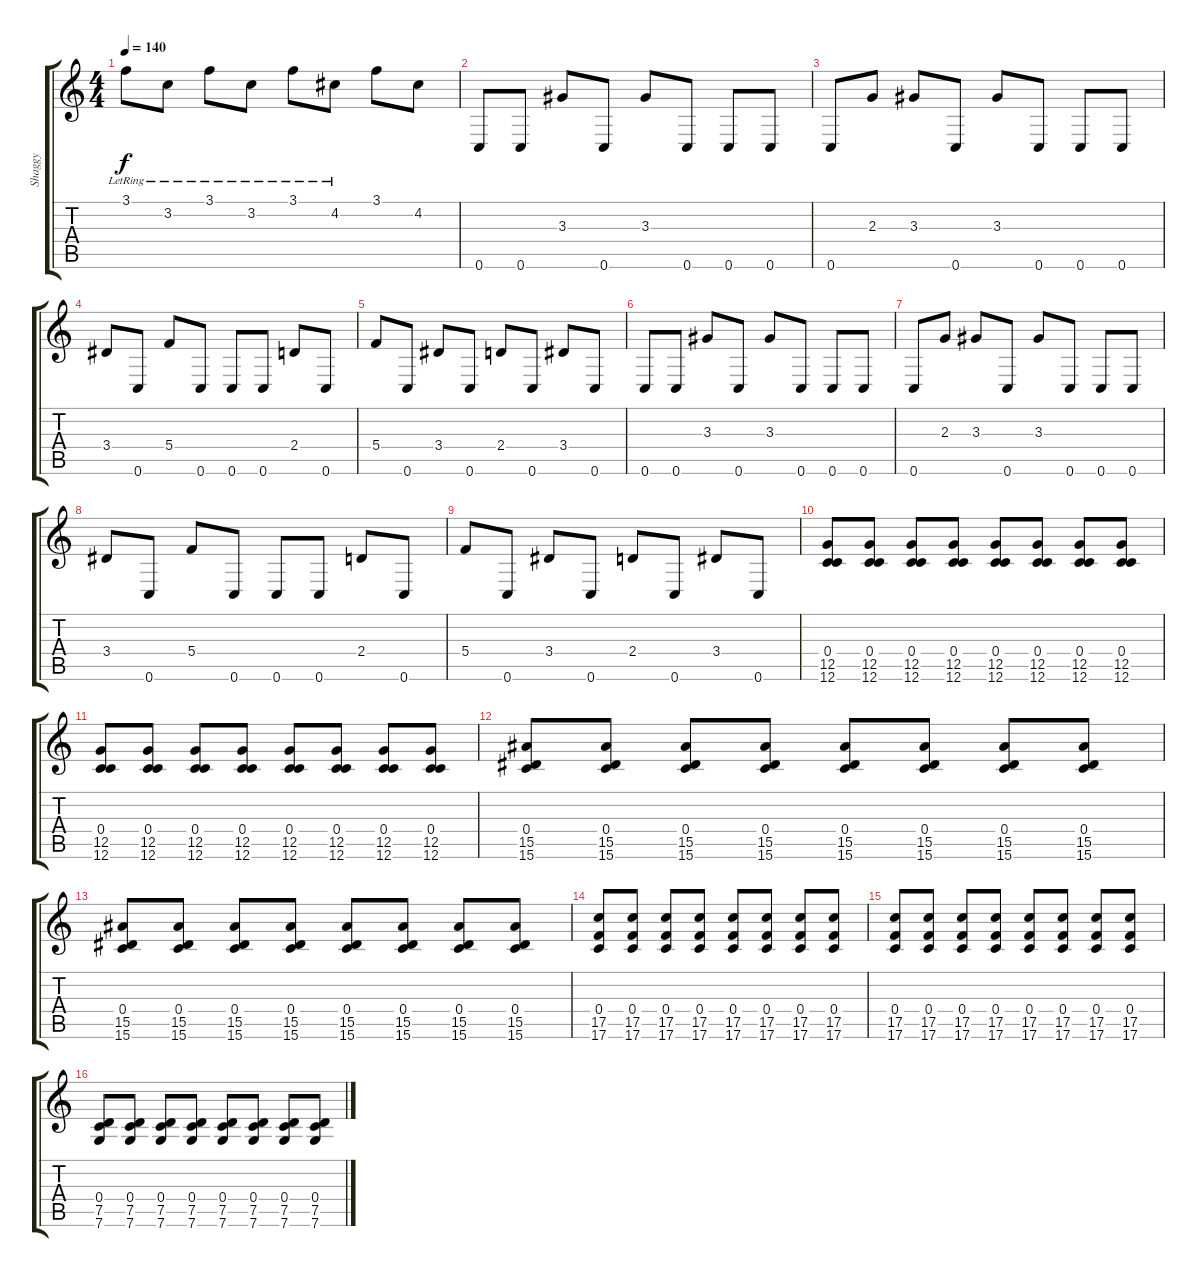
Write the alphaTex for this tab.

\track ("Shaggy" "Shaggy") {instrument electricguitarjazz}
\staff {score tabs}
\tuning (D4 A3 F3 C3 G2 C2) {hide}
\ts (4 4)
\tempo 140
\clef g2
\ks c
3.1{lr}.8{dy f} 3.2{lr}.8 3.1{lr}.8 3.2{lr}.8 3.1{lr}.8 4.2{lr}.8 3.1.8 4.2.8 |
0.6.8 0.6.8 3.3.8 0.6.8 3.3.8 0.6.8 0.6.8 0.6.8 |
0.6.8 2.3.8 3.3.8 0.6.8 3.3.8 0.6.8 0.6.8 0.6.8 |
3.4.8 0.6.8 5.4.8 0.6.8 0.6.8 0.6.8 2.4.8 0.6.8 |
5.4.8 0.6.8 3.4.8 0.6.8 2.4.8 0.6.8 3.4.8 0.6.8 |
0.6.8 0.6.8 3.3.8 0.6.8 3.3.8 0.6.8 0.6.8 0.6.8 |
0.6.8 2.3.8 3.3.8 0.6.8 3.3.8 0.6.8 0.6.8 0.6.8 |
3.4.8 0.6.8 5.4.8 0.6.8 0.6.8 0.6.8 2.4.8 0.6.8 |
5.4.8 0.6.8 3.4.8 0.6.8 2.4.8 0.6.8 3.4.8 0.6.8 |
(0.4 12.5 12.6).8 (0.4 12.5 12.6).8 (0.4 12.5 12.6).8 (0.4 12.5 12.6).8 (0.4 12.5 12.6).8 (0.4 12.5 12.6).8 (0.4 12.5 12.6).8 (0.4 12.5 12.6).8 |
(0.4 12.5 12.6).8 (0.4 12.5 12.6).8 (0.4 12.5 12.6).8 (0.4 12.5 12.6).8 (0.4 12.5 12.6).8 (0.4 12.5 12.6).8 (0.4 12.5 12.6).8 (0.4 12.5 12.6).8 |
(0.4 15.5 15.6).8 (0.4 15.5 15.6).8 (0.4 15.5 15.6).8 (0.4 15.5 15.6).8 (0.4 15.5 15.6).8 (0.4 15.5 15.6).8 (0.4 15.5 15.6).8 (0.4 15.5 15.6).8 |
(0.4 15.5 15.6).8 (0.4 15.5 15.6).8 (0.4 15.5 15.6).8 (0.4 15.5 15.6).8 (0.4 15.5 15.6).8 (0.4 15.5 15.6).8 (0.4 15.5 15.6).8 (0.4 15.5 15.6).8 |
(0.4 17.5 17.6).8 (0.4 17.5 17.6).8 (0.4 17.5 17.6).8 (0.4 17.5 17.6).8 (0.4 17.5 17.6).8 (0.4 17.5 17.6).8 (0.4 17.5 17.6).8 (0.4 17.5 17.6).8 |
(0.4 17.5 17.6).8 (0.4 17.5 17.6).8 (0.4 17.5 17.6).8 (0.4 17.5 17.6).8 (0.4 17.5 17.6).8 (0.4 17.5 17.6).8 (0.4 17.5 17.6).8 (0.4 17.5 17.6).8 |
(0.4 7.5 7.6).8 (0.4 7.5 7.6).8 (0.4 7.5 7.6).8 (0.4 7.5 7.6).8 (0.4 7.5 7.6).8 (0.4 7.5 7.6).8 (0.4 7.5 7.6).8 (0.4 7.5 7.6).8
